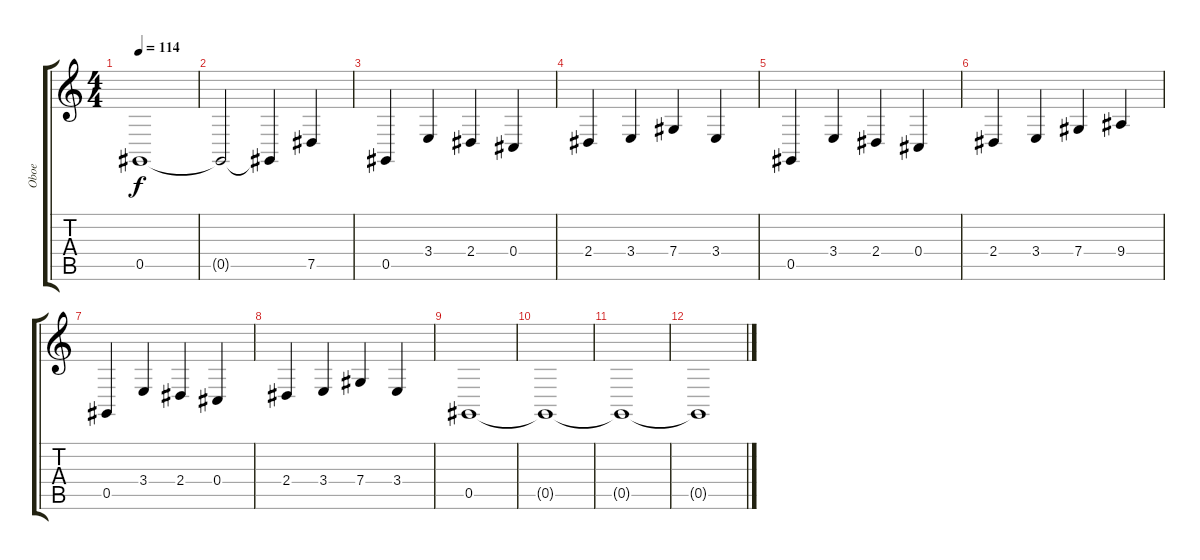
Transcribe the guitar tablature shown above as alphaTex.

\track ("Oboe" "Oboe") {instrument oboe}
\staff {score tabs}
\tuning (Eb4 Bb3 Gb3 Db3 Ab2 Eb2) {hide}
\ts (4 4)
\tempo 114
\clef g2
\ks c
0.5.1{dy f} |
0.5{t}.2 0.5{t}.4 7.5.4 |
0.5.4 3.4.4 2.4.4 0.4.4 |
2.4.4 3.4.4 7.4.4 3.4.4 |
0.5.4 3.4.4 2.4.4 0.4.4 |
2.4.4 3.4.4 7.4.4 9.4.4 |
0.5.4 3.4.4 2.4.4 0.4.4 |
2.4.4 3.4.4 7.4.4 3.4.4 |
0.5.1{volume 6} |
0.5{t}.1 |
0.5{t}.1 |
0.5{t}.1
